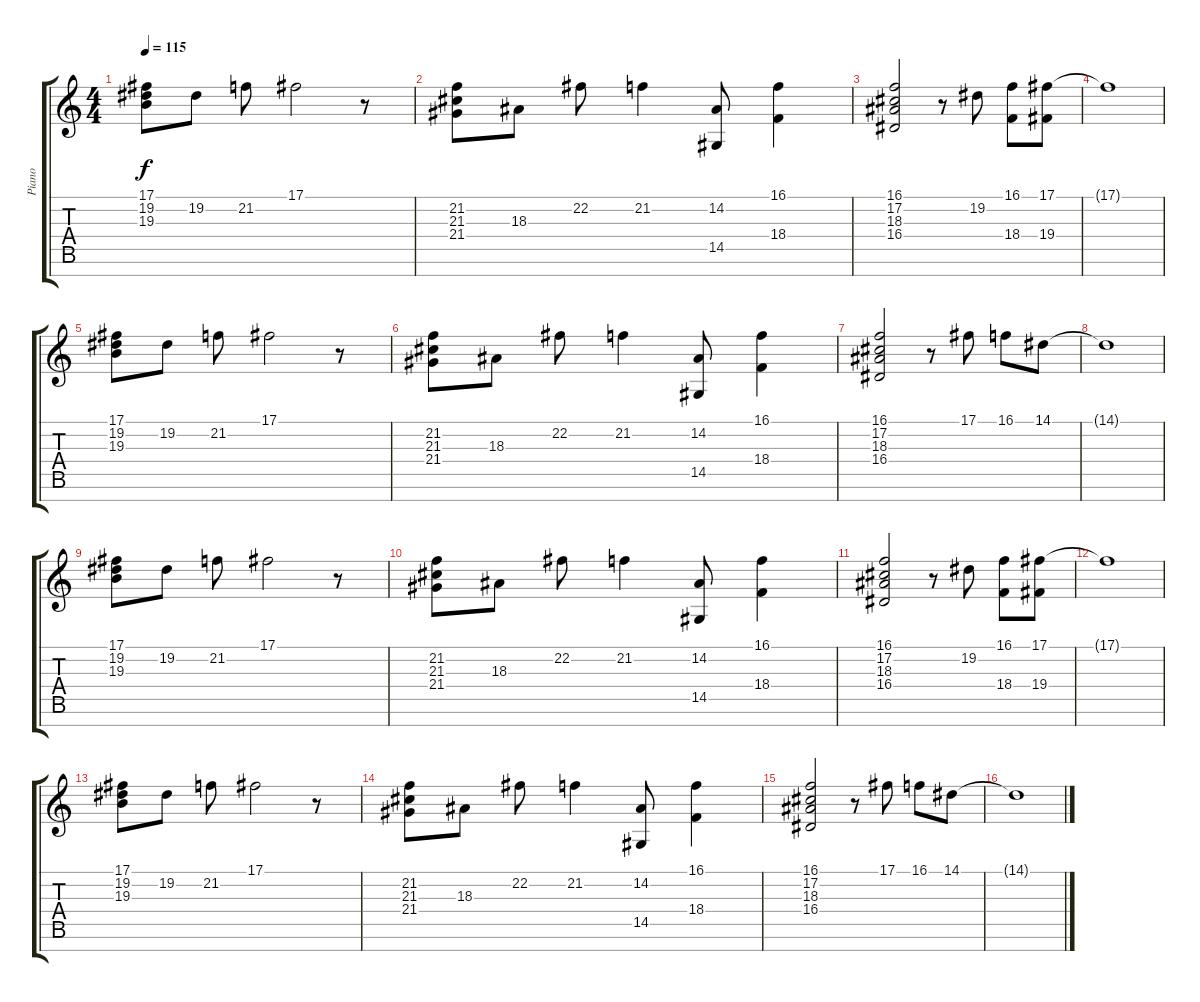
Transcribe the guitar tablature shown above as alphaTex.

\track ("Piano" "Piano") {instrument acousticgrandpiano}
\staff {score tabs}
\tuning (Db4 Ab3 E3 B2 Gb2 Db2 Eb2) {hide}
\ts (4 4)
\tempo 115
\clef g2
\ks c
(17.1 19.2 19.3).8{dy f} 19.2.8 21.2.8 17.1.2 r.8 |
(21.2 21.3 21.4).8 18.3.8 22.2.8 21.2.4 (14.2 14.5).8 (16.1 18.4).4 |
(16.1 17.2 18.3 16.4).2 r.8 19.2.8 (16.1 18.4).8 (17.1 19.4).8 |
17.1{t}.1 |
(17.1 19.2 19.3).8 19.2.8 21.2.8 17.1.2 r.8 |
(21.2 21.3 21.4).8 18.3.8 22.2.8 21.2.4 (14.2 14.5).8 (16.1 18.4).4 |
(16.1 17.2 18.3 16.4).2 r.8 17.1.8 16.1.8 14.1.8 |
14.1{t}.1 |
(17.1 19.2 19.3).8 19.2.8 21.2.8 17.1.2 r.8 |
(21.2 21.3 21.4).8 18.3.8 22.2.8 21.2.4 (14.2 14.5).8 (16.1 18.4).4 |
(16.1 17.2 18.3 16.4).2 r.8 19.2.8 (16.1 18.4).8 (17.1 19.4).8 |
17.1{t}.1 |
(17.1 19.2 19.3).8 19.2.8 21.2.8 17.1.2 r.8 |
(21.2 21.3 21.4).8 18.3.8 22.2.8 21.2.4 (14.2 14.5).8 (16.1 18.4).4 |
(16.1 17.2 18.3 16.4).2 r.8 17.1.8 16.1.8 14.1.8 |
14.1{t}.1
